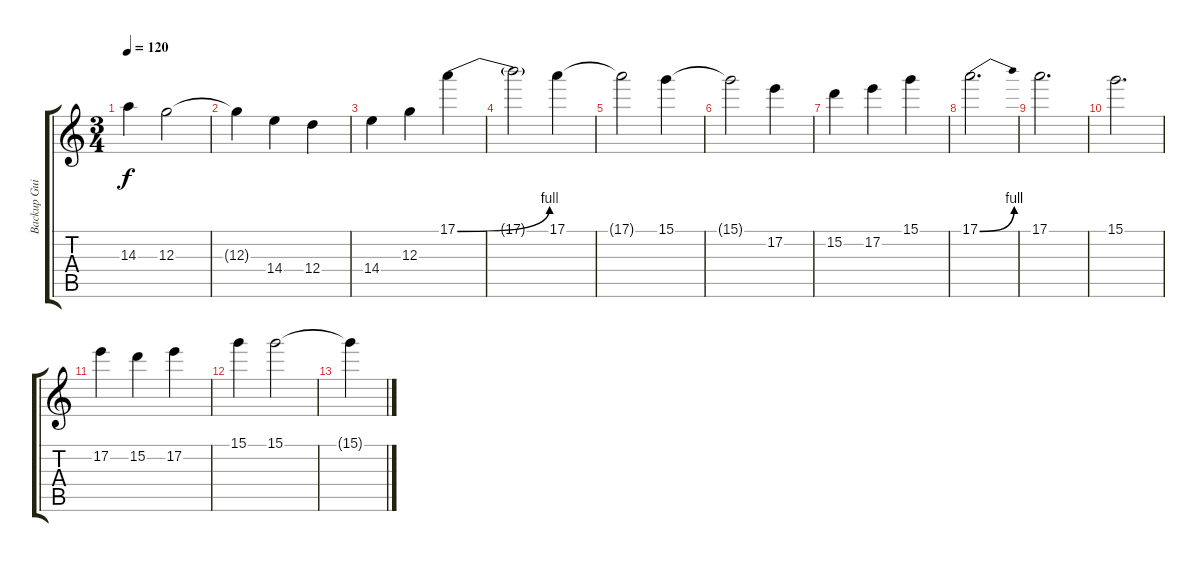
\track ("Backup Guitar + Solo" "Backup Gui") {instrument distortionguitar}
\staff {score tabs}
\tuning (E4 B3 G3 D3 A2 E2) {hide}
\ts (3 4)
\tempo 120
\clef g2
\ks c
14.3{t}.4{dy f} 12.3.2 |
12.3{t}.4 14.4.4 12.4.4 |
14.4.4 12.3.4 17.1{be (bend 0 0 60 4)}.4 |
17.1{t}.2 17.1.4 |
17.1{t}.2 15.1.4 |
15.1{t}.2 17.2.4 |
15.2.4 17.2.4 15.1.4 |
17.1{be (bend 0 0 60 4)}.2{d} |
17.1.2{d} |
15.1.2{d} |
17.2.4 15.2.4 17.2.4 |
15.1.4 15.1.2 |
15.1{t}.4
